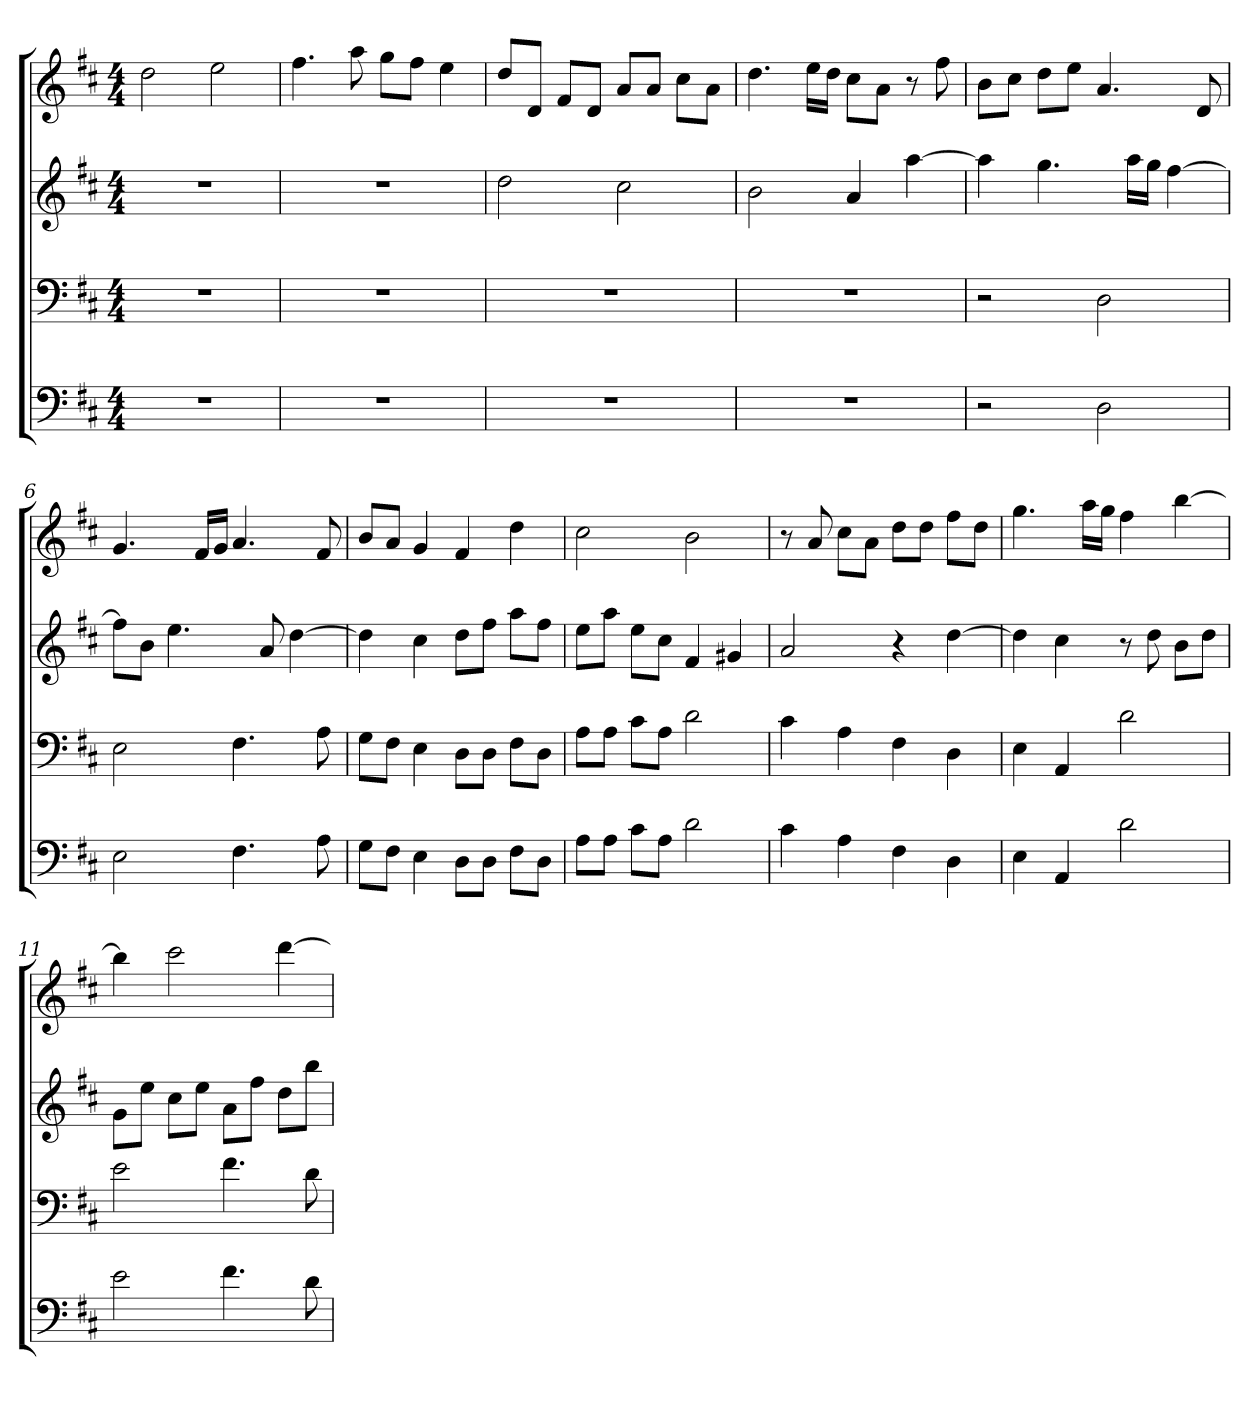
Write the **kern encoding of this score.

**kern	**kern	**kern	**kern
*part4	*part3	*part2	*part1
*staff4	*staff3	*staff2	*staff1
*k[f#c#]	*k[f#c#]	*k[f#c#]	*k[f#c#]
*D:	*D:	*D:	*D:
*M4/4	*M4/4	*M4/4	*M4/4
=1	=1	=1	=1
1r	1r	1r	2dd
.	.	.	2ee
=2	=2	=2	=2
1r	1r	1r	4.ff#
.	.	.	8aa
.	.	.	8ggL
.	.	.	8ff#J
.	.	.	4ee
=3	=3	=3	=3
1r	1r	2dd	8ddL
.	.	.	8dJ
.	.	.	8f#L
.	.	.	8dJ
.	.	2cc#	8aL
.	.	.	8aJ
.	.	.	8cc#L
.	.	.	8aJ
=4	=4	=4	=4
1r	1r	2b	4.dd
.	.	.	16eeLL
.	.	.	16ddJJ
.	.	4a	8cc#L
.	.	.	8aJ
.	.	[4aa	8r
.	.	.	8ff#
=5	=5	=5	=5
2r	2r	4aa]	8bL
.	.	.	8cc#J
.	.	4.gg	8ddL
.	.	.	8eeJ
2D	2D	.	4.a
.	.	16aaLL	.
.	.	16ggJJ	.
.	.	[4ff#	.
.	.	.	8d
=6	=6	=6	=6
2E	2E	8ff#L]	4.g
.	.	8bJ	.
.	.	4.ee	.
.	.	.	16f#LL
.	.	.	16gJJ
4.F#	4.F#	.	4.a
.	.	8a	.
.	.	[4dd	.
8A	8A	.	8f#
=7	=7	=7	=7
8GL	8GL	4dd]	8bL
8F#J	8F#J	.	8aJ
4E	4E	4cc#	4g
8DL	8DL	8ddL	4f#
8DJ	8DJ	8ff#J	.
8F#L	8F#L	8aaL	4dd
8DJ	8DJ	8ff#J	.
=8	=8	=8	=8
8AL	8AL	8eeL	2cc#
8AJ	8AJ	8aaJ	.
8c#L	8c#L	8eeL	.
8AJ	8AJ	8cc#J	.
2d	2d	4f#	2b
.	.	4g#X	.
=9	=9	=9	=9
4c#	4c#	2a	8r
.	.	.	8a
4A	4A	.	8cc#L
.	.	.	8aJ
4F#	4F#	4r	8ddL
.	.	.	8ddJ
4D	4D	[4dd	8ff#L
.	.	.	8ddJ
=10	=10	=10	=10
4E	4E	4dd]	4.gg
4AA	4AA	4cc#	.
.	.	.	16aaLL
.	.	.	16ggJJ
2d	2d	8r	4ff#
.	.	8dd	.
.	.	8bL	[4bb
.	.	8ddJ	.
=11	=11	=11	=11
2e	2e	8gL	4bb]
.	.	8eeJ	.
.	.	8cc#L	2ccc#
.	.	8eeJ	.
4.f#	4.f#	8aL	.
.	.	8ff#J	.
.	.	8ddL	[4ddd
8d	8d	8bbJ	.
=	=	=	=
*-	*-	*-	*-
